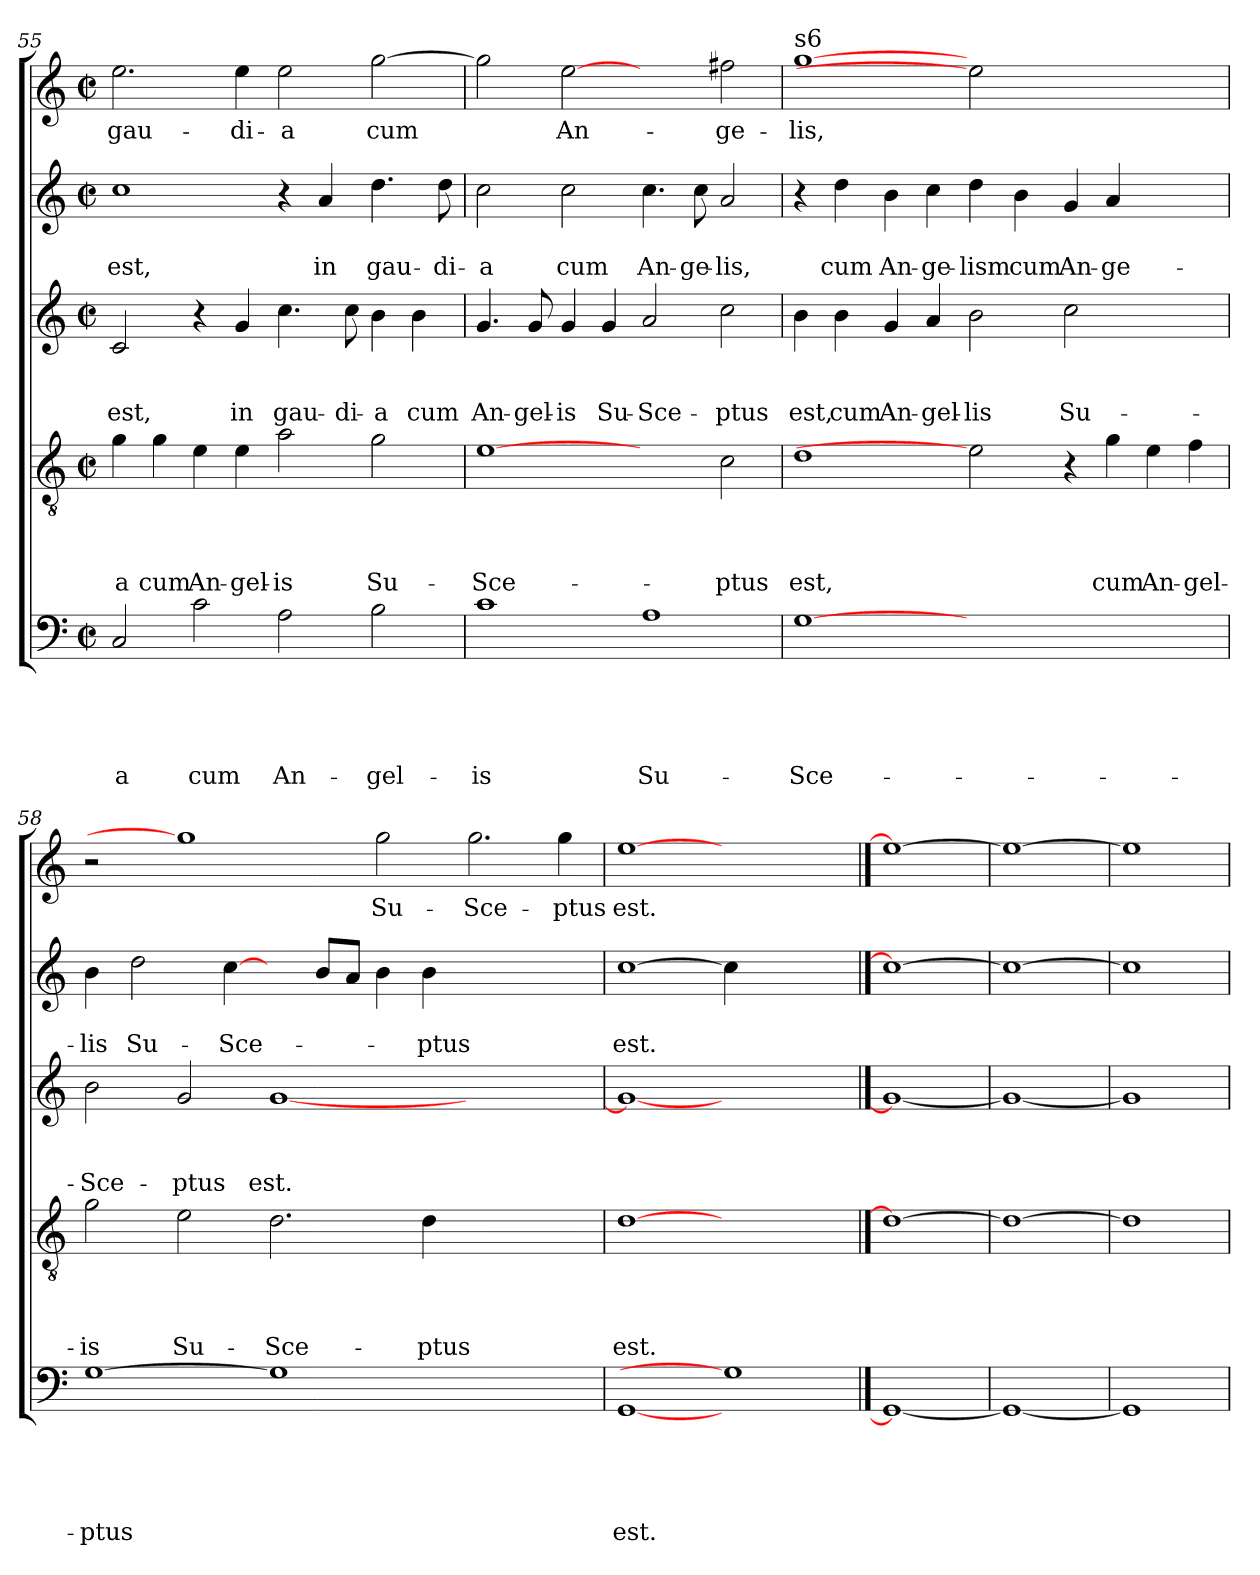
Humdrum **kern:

**kern	**text	**text	**text	**text	**text	**kern	**text	**text	**text	**text	**kern	**text	**text	**text	**kern	**text	**text	**kern	**text
*part5	*part5	*part5	*part5	*part5	*part5	*part4	*part4	*part4	*part4	*part4	*part3	*part3	*part3	*part3	*part2	*part2	*part2	*part1	*part1
*staff5	*staff5	*staff5	*staff5	*staff5	*staff5	*staff4	*staff4	*staff4	*staff4	*staff4	*staff3	*staff3	*staff3	*staff3	*staff2	*staff2	*staff2	*staff1	*staff1
*clefF4	*	*	*	*	*	*clefGv2	*	*	*	*	*clefG2	*	*	*	*clefG2	*	*	*clefG2	*
*k[]	*	*	*	*	*	*k[]	*	*	*	*	*k[]	*	*	*	*k[]	*	*	*k[]	*
*C:	*	*	*	*	*	*C:	*	*	*	*	*C:	*	*	*	*C:	*	*	*C:	*
*M2/2	*	*	*	*	*	*M2/2	*	*	*	*	*M2/2	*	*	*	*M2/2	*	*	*M2/2	*
*met(c|)	*	*	*	*	*	*met(c|)	*	*	*	*	*met(c|)	*	*	*	*met(c|)	*	*	*met(c|)	*
=55	=55	=55	=55	=55	=55	=55	=55	=55	=55	=55	=55	=55	=55	=55	=55	=55	=55	=55	=55
!	!	!	!	!	!LO:LY:b	!	!	!	!	!LO:LY:b	!	!	!	!LO:LY:b	!	!	!LO:LY:b	!	!LO:LY:b
2C/	.	.	.	.	-a	4g\	.	.	.	-a	2c/	.	.	est,	1cc	.	est,	2.ee\	gau-
!	!	!	!	!	!	!	!	!	!	!LO:LY:b	!	!	!	!	!	!	!	!	!
.	.	.	.	.	.	4g\	.	.	.	cum	.	.	.	.	.	.	.	.	.
!	!	!	!	!	!LO:LY:b	!	!	!	!	!LO:LY:b	!	!	!	!	!	!	!	!	!
2c\	.	.	.	.	cum	4e\	.	.	.	An-	4r	.	.	.	.	.	.	.	.
!	!	!	!	!	!	!	!	!	!	!LO:LY:b	!	!	!	!LO:LY:b	!	!	!	!	!LO:LY:b
.	.	.	.	.	.	4e\	.	.	.	-gel-	4g/	.	.	in	.	.	.	4ee\	-di-
!	!	!	!	!	!LO:LY:b	!	!	!	!	!LO:LY:b	!	!	!	!LO:LY:b	!	!	!	!	!LO:LY:b
2A\	.	.	.	.	An-	2a\	.	.	.	-is	4.cc\	.	.	gau-	4r	.	.	2ee\	-a
!	!	!	!	!	!	!	!	!	!	!	!	!	!	!	!	!	!LO:LY:b	!	!
.	.	.	.	.	.	.	.	.	.	.	.	.	.	.	4a/	.	in	.	.
!	!	!	!	!	!	!	!	!	!	!	!	!	!	!LO:LY:b	!	!	!	!	!
.	.	.	.	.	.	.	.	.	.	.	8cc\	.	.	-di-	.	.	.	.	.
!	!	!	!	!	!LO:LY:b	!	!	!	!	!LO:LY:b	!	!	!	!LO:LY:b	!	!	!LO:LY:b	!	!LO:LY:b
2B\	.	.	.	.	-gel-	2g\	.	.	.	Su-	4b\	.	.	-a	4.dd\	.	gau-	[>2gg\	cum
!	!	!	!	!	!	!	!	!	!	!	!	!	!	!LO:LY:b	!	!	!	!	!
.	.	.	.	.	.	.	.	.	.	.	4b\	.	.	cum	.	.	.	.	.
!	!	!	!	!	!	!	!	!	!	!	!	!	!	!	!	!	!LO:LY:b	!	!
.	.	.	.	.	.	.	.	.	.	.	.	.	.	.	8dd\	.	-di-	.	.
=56	=56	=56	=56	=56	=56	=56	=56	=56	=56	=56	=56	=56	=56	=56	=56	=56	=56	=56	=56
!	!	!	!	!	!LO:LY:b	!	!	!	!	!LO:LY:b	!	!	!	!LO:LY:b	!	!	!LO:LY:b	!	!
1c	.	.	.	.	-is	[1e	.	.	.	-Sce-	4.g/	.	.	An-	2cc\	.	-a	2gg\]	.
!	!	!	!	!	!	!	!	!	!	!	!	!	!	!LO:LY:b	!	!	!	!	!
.	.	.	.	.	.	.	.	.	.	.	8g/	.	.	-gel-	.	.	.	.	.
!	!	!	!	!	!	!	!	!	!	!	!	!	!	!LO:LY:b:rj	!	!	!LO:LY:b	!	!LO:LY:b
.	.	.	.	.	.	.	.	.	.	.	4g/	.	.	-is	2cc\	.	cum	[2ee	An-
!	!	!	!	!	!	!	!	!	!	!	!	!	!	!LO:LY:b	!	!	!	!	!
.	.	.	.	.	.	.	.	.	.	.	4g/	.	.	Su-	.	.	.	.	.
!	!	!	!	!	!LO:LY:b	!	!	!	!	!	!	!	!	!LO:LY:b	!	!	!LO:LY:b	!	!
1A	.	.	.	.	Su-	2ryy	.	.	.	.	2a/	.	.	-Sce-	4.cc\	.	An-	2ryy	.
!	!	!	!	!	!	!	!	!	!	!	!	!	!	!	!	!	!LO:LY:b	!	!
.	.	.	.	.	.	.	.	.	.	.	.	.	.	.	8cc\	.	-ge-	.	.
!	!	!	!	!	!	!	!	!	!	!LO:LY:b	!	!	!	!LO:LY:b	!	!	!LO:LY:b	!	!LO:LY:b
.	.	.	.	.	.	2c\	.	.	.	-ptus	2cc\	.	.	-ptus	2a/	.	-lis,	2ff#X\	-ge-
!!LO:LB:g=z
=57	=57	=57	=57	=57	=57	=57	=57	=57	=57	=57	=57	=57	=57	=57	=57	=57	=57	=57	=57
!	!	!	!	!	!	!	!	!	!	!	!	!	!	!	!	!	!	!LO:TX:a:t=s6	!
!	!	!	!	!	!LO:LY:b	!	!	!	!	!LO:LY:b	!	!	!	!LO:LY:b	!	!	!	!	!LO:LY:b
[1G	.	.	.	.	-Sce-	1d	.	.	.	est,	4b\	.	.	est,	4r	.	.	[1gg	-lis,
!	!	!	!	!	!	!	!	!	!	!	!	!	!	!LO:LY:b	!	!	!LO:LY:b	!	!
.	.	.	.	.	.	.	.	.	.	.	4b\	.	.	cum	4dd\	.	cum	.	.
!	!	!	!	!	!	!	!	!	!	!	!	!	!	!LO:LY:b	!	!	!LO:LY:b	!	!
.	.	.	.	.	.	.	.	.	.	.	4g/	.	.	An-	4b\	.	An-	.	.
!	!	!	!	!	!	!	!	!	!	!	!	!	!	!LO:LY:b	!	!	!LO:LY:b	!	!
.	.	.	.	.	.	.	.	.	.	.	4a/	.	.	-gel-	4cc\	.	-ge-	.	.
!	!	!	!	!	!	!	!	!	!	!	!	!	!	!LO:LY:b	!	!	!LO:LY:b	!	!
1.ryy	.	.	.	.	.	2e]	.	.	.	.	2b\	.	.	-lis	4dd\	.	-lism	2ee]	.
!	!	!	!	!	!	!	!	!	!	!	!	!	!	!	!	!	!LO:LY:b	!	!
.	.	.	.	.	.	.	.	.	.	.	.	.	.	.	4b\	.	cum	.	.
!	!	!	!	!	!	!	!	!	!	!	!	!	!	!LO:LY:b	!	!	!LO:LY:b	!	!
.	.	.	.	.	.	4r	.	.	.	.	2cc\	.	.	Su-	4g/	.	An-	1ryy	.
!	!	!	!	!	!	!	!	!	!	!LO:LY:b	!	!	!	!	!	!	!LO:LY:b	!	!
.	.	.	.	.	.	4g\	.	.	.	cum	.	.	.	.	4a/	.	-ge-	.	.
!	!	!	!	!	!	!	!	!	!	!LO:LY:b	!	!	!	!	!	!	!	!	!
.	.	.	.	.	.	4e\	.	.	.	An-	2ryy	.	.	.	2ryy	.	.	.	.
!	!	!	!	!	!	!	!	!	!	!LO:LY:b	!	!	!	!	!	!	!	!	!
.	.	.	.	.	.	4f\	.	.	.	-gel-	.	.	.	.	.	.	.	.	.
=58	=58	=58	=58	=58	=58	=58	=58	=58	=58	=58	=58	=58	=58	=58	=58	=58	=58	=58	=58
!	!	!	!	!	!LO:LY:b	!	!	!	!	!LO:LY:b	!	!	!	!LO:LY:b	!	!	!LO:LY:b	!	!
[1G	.	.	.	.	-ptus	2g\	.	.	.	-is	2b\	.	.	-Sce-	4b\	.	-lis	2r	.
!	!	!	!	!	!	!	!	!	!	!	!	!	!	!	!	!	!LO:LY:b	!	!
.	.	.	.	.	.	.	.	.	.	.	.	.	.	.	2dd\	.	Su-	.	.
!	!	!	!	!	!	!	!	!	!	!LO:LY:b	!	!	!	!LO:LY:b	!	!	!	!	!
.	.	.	.	.	.	2e\	.	.	.	Su-	2g/	.	.	-ptus	.	.	.	1gg]	.
!	!	!	!	!	!	!	!	!	!	!	!	!	!	!	!	!	!LO:LY:b	!	!
.	.	.	.	.	.	.	.	.	.	.	.	.	.	.	[4cc\	.	-Sce-	.	.
!	!	!	!	!	!	!	!	!	!	!LO:LY:b	!	!	!	!LO:LY:b	!	!	!	!	!
1G]	.	.	.	.	.	2.d\	.	.	.	-Sce-	[<1g	.	.	est.	4ryy	.	.	.	.
.	.	.	.	.	.	.	.	.	.	.	.	.	.	.	8b/L	.	.	.	.
.	.	.	.	.	.	.	.	.	.	.	.	.	.	.	8a/J	.	.	.	.
!	!	!	!	!	!	!	!	!	!	!	!	!	!	!	!	!	!	!	!LO:LY:b
.	.	.	.	.	.	.	.	.	.	.	.	.	.	.	4b\	.	.	2gg\	Su-
!	!	!	!	!	!	!	!	!	!	!LO:LY:b	!	!	!	!	!	!	!LO:LY:b	!	!
.	.	.	.	.	.	4d\	.	.	.	-ptus	.	.	.	.	4b\	.	-ptus	.	.
!	!	!	!	!	!	!	!	!	!	!	!	!	!	!	!	!	!	!	!LO:LY:b
1ryy	.	.	.	.	.	1ryy	.	.	.	.	1ryy	.	.	.	1ryy	.	.	2.gg\	-Sce-
!	!	!	!	!	!	!	!	!	!	!	!	!	!	!	!	!	!	!	!LO:LY:b
.	.	.	.	.	.	.	.	.	.	.	.	.	.	.	.	.	.	4gg\	-ptus
=59	=59	=59	=59	=59	=59	=59	=59	=59	=59	=59	=59	=59	=59	=59	=59	=59	=59	=59	=59
!	!	!	!	!	!LO:LY:b	!	!	!	!	!LO:LY:b	!	!	!	!	!	!	!LO:LY:b	!	!LO:LY:b
[1GG	.	.	.	.	est.	[1d	.	.	.	est.	1g_	.	.	.	[1cc	.	est.	[1ee	est.
1G]	.	.	.	.	.	1ryy	.	.	.	.	1ryy	.	.	.	4cc\]	.	.	1ryy	.
.	.	.	.	.	.	.	.	.	.	.	.	.	.	.	2.ryy	.	.	.	.
==60	==60	==60	==60	==60	==60	==60	==60	==60	==60	==60	==60	==60	==60	==60	==60	==60	==60	==60	==60
1GG_	.	.	.	.	.	1d_	.	.	.	.	1g_	.	.	.	1cc_	.	.	1ee_	.
=61	=61	=61	=61	=61	=61	=61	=61	=61	=61	=61	=61	=61	=61	=61	=61	=61	=61	=61	=61
1GG_	.	.	.	.	.	1d_	.	.	.	.	1g_	.	.	.	1cc_	.	.	1ee_	.
=62	=62	=62	=62	=62	=62	=62	=62	=62	=62	=62	=62	=62	=62	=62	=62	=62	=62	=62	=62
1GG]	.	.	.	.	.	1d]	.	.	.	.	1g]	.	.	.	1cc]	.	.	1ee]	.
=	=	=	=	=	=	=	=	=	=	=	=	=	=	=	=	=	=	=	=
*-	*-	*-	*-	*-	*-	*-	*-	*-	*-	*-	*-	*-	*-	*-	*-	*-	*-	*-	*-
